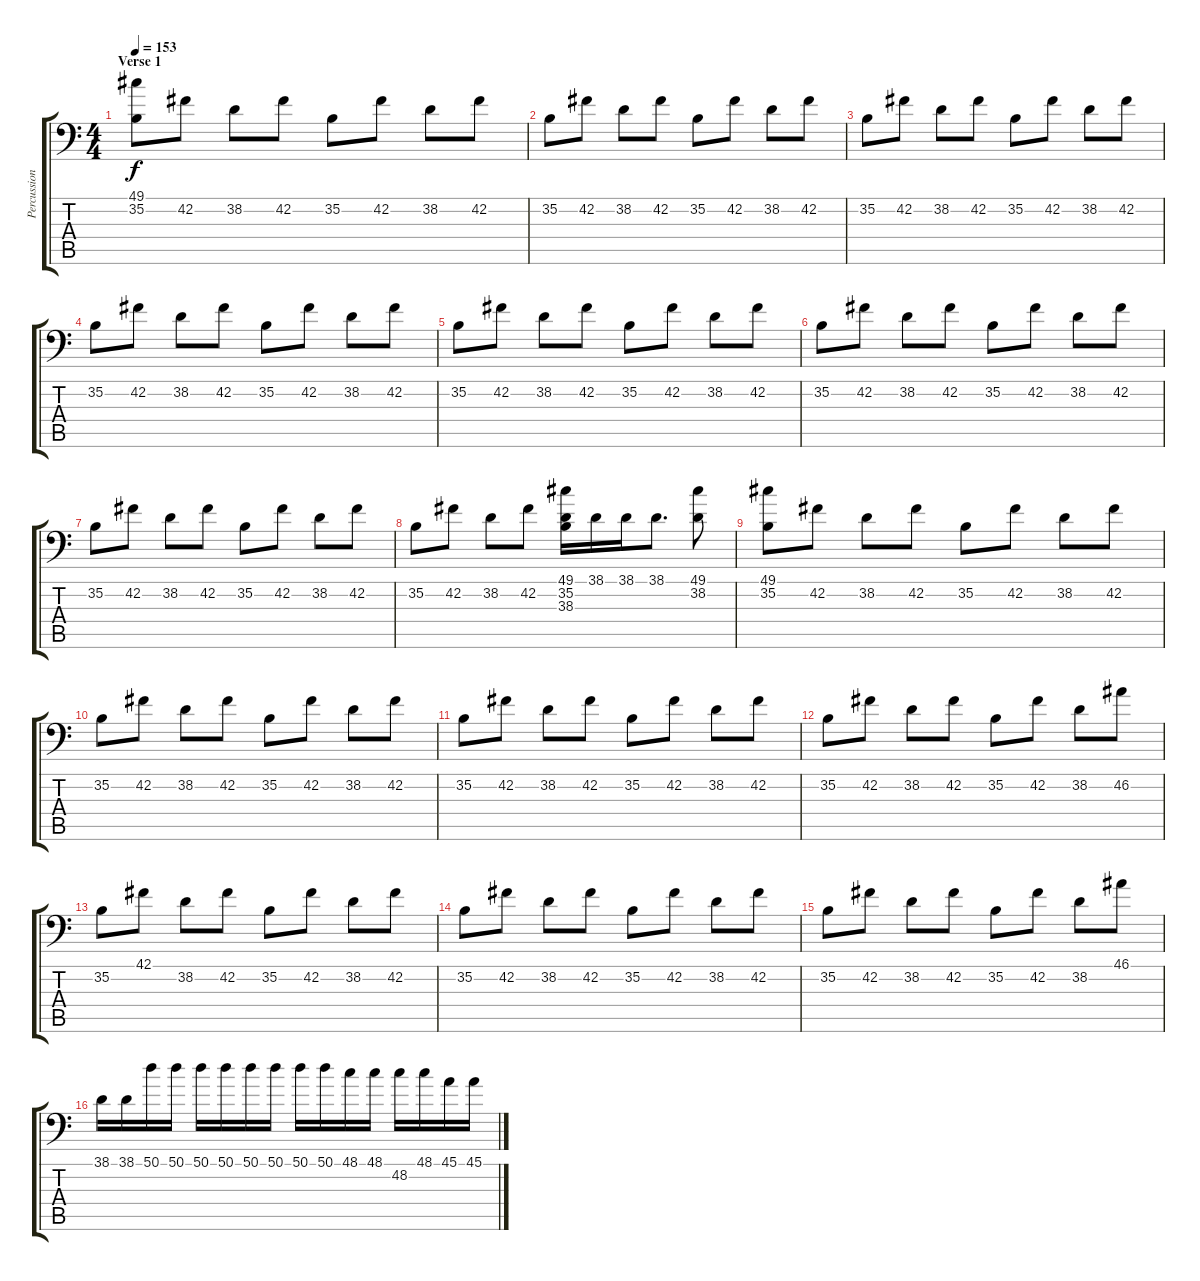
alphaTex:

\track ("Percussion" "Percussion") {instrument acousticgrandpiano}
\staff {score tabs}
\tuning (C-1 C-1 C-1 C-1 C-1 C-1) {hide}
\ts (4 4)
\section ("" "Verse 1")
\tempo 153
\clef f4
\ks c
(49.1 35.2).8{dy f} 42.2.8 38.2.8 42.2.8 35.2.8 42.2.8 38.2.8 42.2.8 |
35.2.8 42.2.8 38.2.8 42.2.8 35.2.8 42.2.8 38.2.8 42.2.8 |
35.2.8 42.2.8 38.2.8 42.2.8 35.2.8 42.2.8 38.2.8 42.2.8 |
35.2.8 42.2.8 38.2.8 42.2.8 35.2.8 42.2.8 38.2.8 42.2.8 |
35.2.8 42.2.8 38.2.8 42.2.8 35.2.8 42.2.8 38.2.8 42.2.8 |
35.2.8 42.2.8 38.2.8 42.2.8 35.2.8 42.2.8 38.2.8 42.2.8 |
35.2.8 42.2.8 38.2.8 42.2.8 35.2.8 42.2.8 38.2.8 42.2.8 |
35.2.8 42.2.8 38.2.8 42.2.8 (49.1 35.2 38.3).16 38.1.16 38.1.16 38.1.8{d} (49.1 38.2).8 |
(49.1 35.2).8 42.2.8 38.2.8 42.2.8 35.2.8 42.2.8 38.2.8 42.2.8 |
35.2.8 42.2.8 38.2.8 42.2.8 35.2.8 42.2.8 38.2.8 42.2.8 |
35.2.8 42.2.8 38.2.8 42.2.8 35.2.8 42.2.8 38.2.8 42.2.8 |
35.2.8 42.2.8 38.2.8 42.2.8 35.2.8 42.2.8 38.2.8 46.2.8 |
35.2.8 42.1.8 38.2.8 42.2.8 35.2.8 42.2.8 38.2.8 42.2.8 |
35.2.8 42.2.8 38.2.8 42.2.8 35.2.8 42.2.8 38.2.8 42.2.8 |
35.2.8 42.2.8 38.2.8 42.2.8 35.2.8 42.2.8 38.2.8 46.1.8 |
38.1.16 38.1.16 50.1.16 50.1.16 50.1.16 50.1.16 50.1.16 50.1.16 50.1.16 50.1.16 48.1.16 48.1.16 48.2.16 48.1.16 45.1.16 45.1.16
